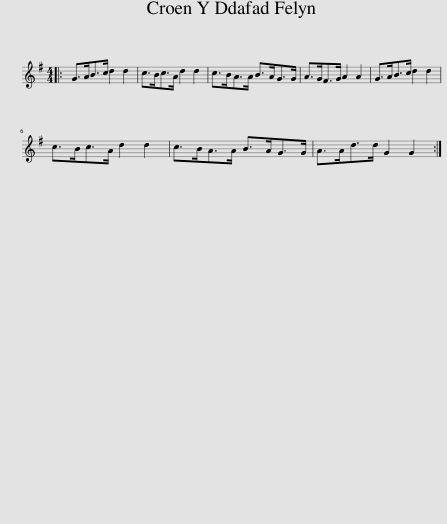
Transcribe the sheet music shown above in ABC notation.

X:1
L:1/8
M:4/4
I:linebreak $
K:G
V:1 treble
V:1
|: G>AB>c d2 d2 | c>Bc>A d2 d2 | c>BA>A B>AG>G | A>GF>G A2 A2 | G>AB>c d2 d2 |$ %5
 c>Bc>A d2 d2 | c>BA>A B>AG>G | A>Ad>d G2 G2 :| %8
